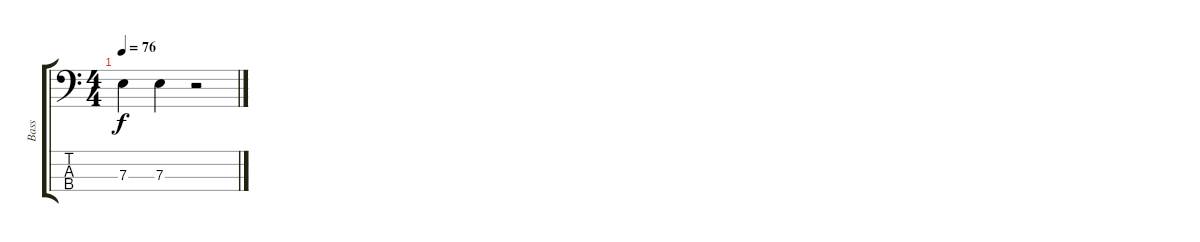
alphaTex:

\track ("Bass" "Bass") {instrument fretlessbass}
\staff {score tabs}
\tuning (G2 D2 A1 E1) {hide}
\ts (4 4)
\tempo 76
\clef f4
\ks c
7.3.4{dy f} 7.3.4 r.2
